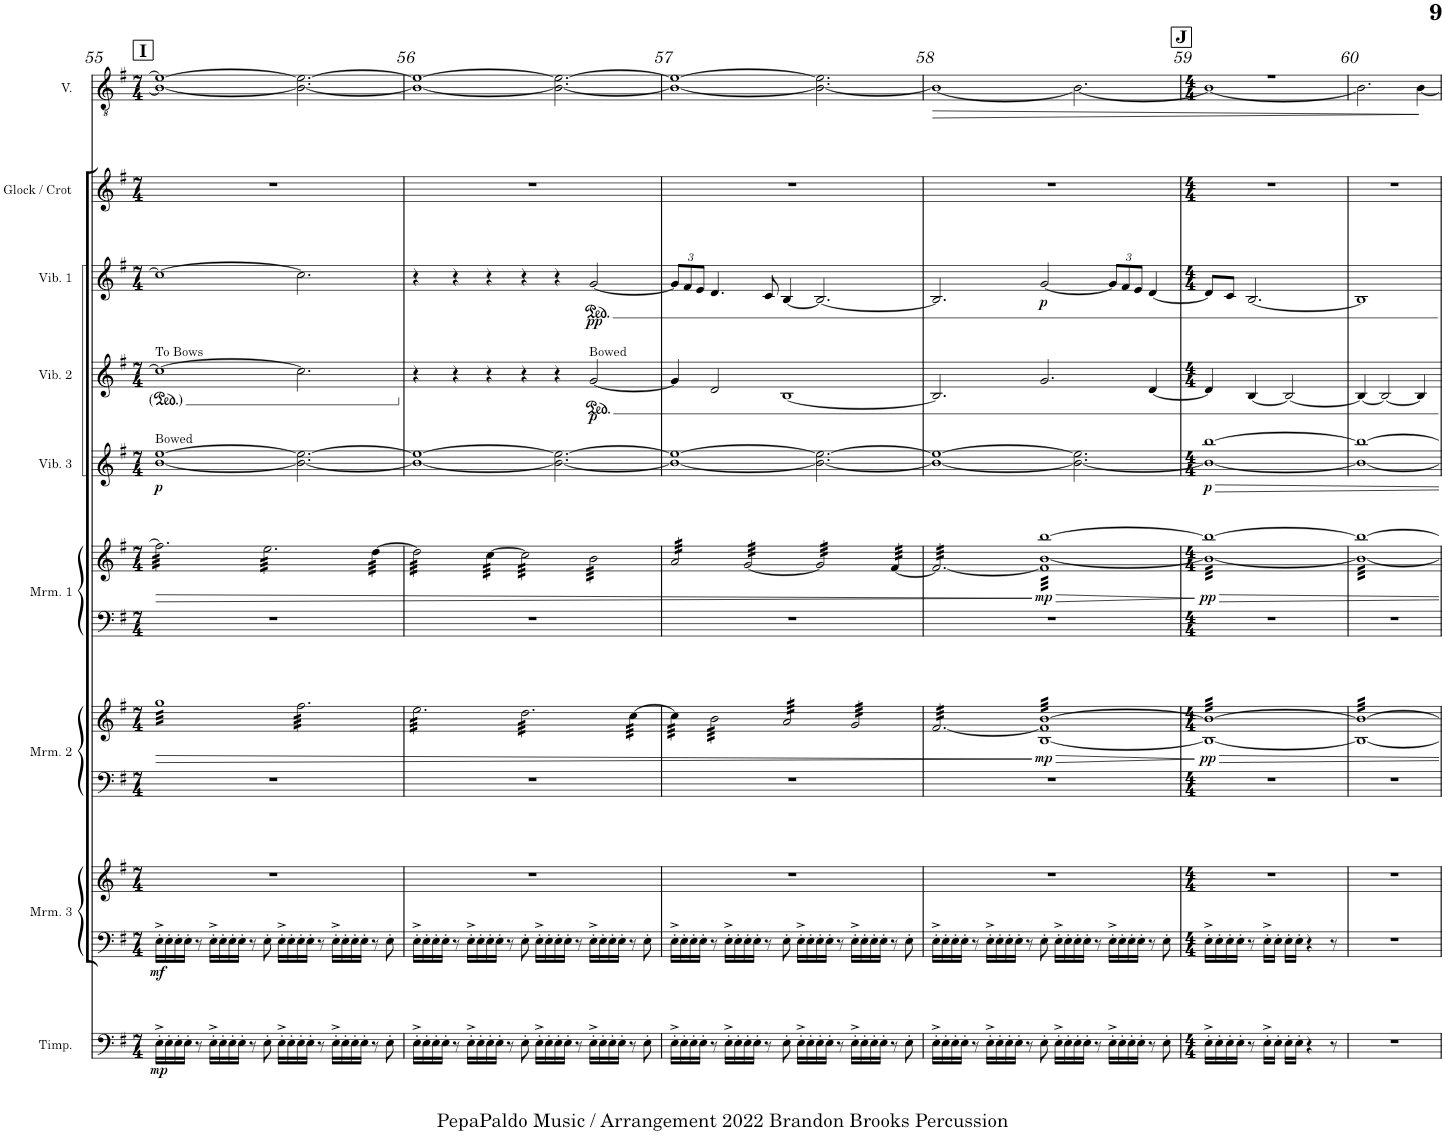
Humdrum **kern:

**kern	**dynam	**kern	**kern	**dynam	**kern	**kern	**dynam	**kern	**kern	**dynam	**kern	**dynam	**kern	**dynam	**kern	**dynam	**kern	**kern	**dynam
*part9	*part9	*part8	*part8	*part8	*part7	*part7	*part7	*part6	*part6	*part6	*part5	*part5	*part4	*part4	*part3	*part3	*part2	*part1	*part1
*staff12	*staff12	*staff11	*staff10	*staff10/11	*staff9	*staff8	*staff8/9	*staff7	*staff6	*staff6/7	*staff5	*staff5	*staff4	*staff4	*staff3	*staff3	*staff2	*staff1	*staff1
*I"Timpani	*	*I"Marimba 3	*	*	*I"Marimba 2	*	*	*I"Marimba 1	*	*	*I"Vibraphone 3	*	*I"Vibraphone 2	*	*I"Vibraphone 1	*	*I"Glock / Crot	*I"Voice	*
*I'Timp.	*	*I'Mrm. 3	*	*	*I'Mrm. 2	*	*	*I'Mrm. 1	*	*	*I'Vib. 3	*	*I'Vib. 2	*	*I'Vib. 1	*	*I'Glock / Crot	*I'V.	*
!!LO:PB:g=z
*clefF4	*	*clefF4	*clefG2	*	*clefF4	*clefG2	*	*clefF4	*clefG2	*	*clefG2	*	*clefG2	*	*clefG2	*	*clefG2	*clefGv2	*
*	*	*	*	*	*	*	*	*	*	*	*	*	*	*	*	*	*Trd-14c-24	*	*
*k[f#]	*	*k[f#]	*k[f#]	*	*k[f#]	*k[f#]	*	*k[f#]	*k[f#]	*	*k[f#]	*	*k[f#]	*	*k[f#]	*	*k[f#]	*k[f#]	*
*M7/4	*	*M7/4	*M7/4	*	*M7/4	*M7/4	*	*M7/4	*M7/4	*	*M7/4	*	*M7/4	*	*M7/4	*	*M7/4	*M7/4	*
!!LO:REH:place=s1:a:B:cj:fs=14:t=I
=55	=55	=55	=55	=55	=55	=55	=55	=55	=55	=55	=55	=55	=55	=55	=55	=55	=55	=55	=55
!	!	!	!	!	!	!	!	!	!	!	!	!	!LO:TX:a:t=To Bows	!	!	!	!	!	!
!	!	!	!	!	!	!	!	!	!	!	!LO:TX:a:t=Bowed	!	!	!	!	!	!	!	!
!	!LO:DY:b	!	!	!LO:DY:b=2	!	!	!LO:HP:b	!	!	!LO:HP:b	!	!LO:DY:b	!	!	!	!	!	!	!
*	*	*	*	*	*	*	*	*	*	*	*	*	*	*	*	*	*	*^	*
*	*	*	*	*	*	*tremolo	*	*	*	*	*	*	*	*	*	*	*	*	*	*
*	*	*	*	*	*	*	*	*	*tremolo	*	*	*	*	*	*	*	*	*	*	*
16E'^\LL	mp	16E'^\LL	1..r	mf	1..r	32ggLLL	>	1..r	32ff#\]LLL	>	[1b [1ee	p	1cc_	.	1cc_	.	1..r	1e_	1B_	.
.	.	.	.	.	.	32gg	.	.	32ff#\	.	.	.	.	.	.	.	.	.	.	.
16E'\	.	16E'\	.	.	.	32gg	.	.	32ff#\	.	.	.	.	.	.	.	.	.	.	.
.	.	.	.	.	.	32gg	.	.	32ff#\	.	.	.	.	.	.	.	.	.	.	.
16E'\	.	16E'\	.	.	.	32gg	.	.	32ff#\	.	.	.	.	.	.	.	.	.	.	.
.	.	.	.	.	.	32gg	.	.	32ff#\	.	.	.	.	.	.	.	.	.	.	.
16E'\JJ	.	16E'\JJ	.	.	.	32gg	.	.	32ff#\	.	.	.	.	.	.	.	.	.	.	.
.	.	.	.	.	.	32gg	.	.	32ff#\	.	.	.	.	.	.	.	.	.	.	.
8r	.	8r	.	.	.	32gg	.	.	32ff#\	.	.	.	.	.	.	.	.	.	.	.
.	.	.	.	.	.	32gg	.	.	32ff#\	.	.	.	.	.	.	.	.	.	.	.
.	.	.	.	.	.	32gg	.	.	32ff#\	.	.	.	.	.	.	.	.	.	.	.
.	.	.	.	.	.	32gg	.	.	32ff#\	.	.	.	.	.	.	.	.	.	.	.
16E'^\LL	.	16E'^\LL	.	.	.	32gg	.	.	32ff#\	.	.	.	.	.	.	.	.	.	.	.
.	.	.	.	.	.	32gg	.	.	32ff#\	.	.	.	.	.	.	.	.	.	.	.
16E'\	.	16E'\	.	.	.	32gg	.	.	32ff#\	.	.	.	.	.	.	.	.	.	.	.
.	.	.	.	.	.	32gg	.	.	32ff#\	.	.	.	.	.	.	.	.	.	.	.
16E'\	.	16E'\	.	.	.	32gg	.	.	32ff#\	.	.	.	.	.	.	.	.	.	.	.
.	.	.	.	.	.	32gg	.	.	32ff#\	.	.	.	.	.	.	.	.	.	.	.
16E'\JJ	.	16E'\JJ	.	.	.	32gg	.	.	32ff#\	.	.	.	.	.	.	.	.	.	.	.
.	.	.	.	.	.	32gg	.	.	32ff#\	.	.	.	.	.	.	.	.	.	.	.
8r	.	8r	.	.	.	32gg	.	.	32ff#\	.	.	.	.	.	.	.	.	.	.	.
.	.	.	.	.	.	32gg	.	.	32ff#\	.	.	.	.	.	.	.	.	.	.	.
.	.	.	.	.	.	32gg	.	.	32ff#\	.	.	.	.	.	.	.	.	.	.	.
.	.	.	.	.	.	32gg	.	.	32ff#\JJJ	.	.	.	.	.	.	.	.	.	.	.
8E'\	.	8E'\	.	.	.	32gg	.	.	32ee\LLL	.	.	.	.	.	.	.	.	.	.	.
.	.	.	.	.	.	32gg	.	.	32ee\	.	.	.	.	.	.	.	.	.	.	.
.	.	.	.	.	.	32gg	.	.	32ee\	.	.	.	.	.	.	.	.	.	.	.
.	.	.	.	.	.	32gg	.	.	32ee\	.	.	.	.	.	.	.	.	.	.	.
16E'^\LL	.	16E'^\LL	.	.	.	32gg	.	.	32ee\	.	.	.	.	.	.	.	.	.	.	.
.	.	.	.	.	.	32gg	.	.	32ee\	.	.	.	.	.	.	.	.	.	.	.
16E'\	.	16E'\	.	.	.	32gg	.	.	32ee\	.	.	.	.	.	.	.	.	.	.	.
.	.	.	.	.	.	32ggJJJ	.	.	32ee\	.	.	.	.	.	.	.	.	.	.	.
16E'\	.	16E'\	.	.	.	32ff#\LLL	.	.	32ee\	.	2.b\_ 2.ee\_	.	2.cc\]	.	2.cc\]	.	.	2.B\_ 2.e\_	2.ryy	.
.	.	.	.	.	.	32ff#\	.	.	32ee\	.	.	.	.	.	.	.	.	.	.	.
16E'\JJ	.	16E'\JJ	.	.	.	32ff#\	.	.	32ee\	.	.	.	.	.	.	.	.	.	.	.
.	.	.	.	.	.	32ff#\	.	.	32ee\	.	.	.	.	.	.	.	.	.	.	.
8r	.	8r	.	.	.	32ff#\	.	.	32ee\	.	.	.	.	.	.	.	.	.	.	.
.	.	.	.	.	.	32ff#\	.	.	32ee\	.	.	.	.	.	.	.	.	.	.	.
.	.	.	.	.	.	32ff#\	.	.	32ee\	.	.	.	.	.	.	.	.	.	.	.
.	.	.	.	.	.	32ff#\	.	.	32ee\	.	.	.	.	.	.	.	.	.	.	.
16E'^\LL	.	16E'^\LL	.	.	.	32ff#\	.	.	32ee\	.	.	.	.	.	.	.	.	.	.	.
.	.	.	.	.	.	32ff#\	.	.	32ee\	.	.	.	.	.	.	.	.	.	.	.
16E'\	.	16E'\	.	.	.	32ff#\	.	.	32ee\	.	.	.	.	.	.	.	.	.	.	.
.	.	.	.	.	.	32ff#\	.	.	32ee\	.	.	.	.	.	.	.	.	.	.	.
16E'\	.	16E'\	.	.	.	32ff#\	.	.	32ee\	.	.	.	.	.	.	.	.	.	.	.
.	.	.	.	.	.	32ff#\	.	.	32ee\	.	.	.	.	.	.	.	.	.	.	.
16E'\JJ	.	16E'\JJ	.	.	.	32ff#\	.	.	32ee\	.	.	.	.	.	.	.	.	.	.	.
.	.	.	.	.	.	32ff#\	.	.	32ee\JJJ	.	.	.	.	.	.	.	.	.	.	.
8r	.	8r	.	.	.	32ff#\	.	.	[32dd\LLL	.	.	.	.	.	.	.	.	.	.	.
.	.	.	.	.	.	32ff#\	.	.	32dd\	.	.	.	.	.	.	.	.	.	.	.
.	.	.	.	.	.	32ff#\	.	.	32dd\	.	.	.	.	.	.	.	.	.	.	.
.	.	.	.	.	.	32ff#\	.	.	32dd\	.	.	.	.	.	.	.	.	.	.	.
8E'\	.	8E'\	.	.	.	32ff#\	.	.	32dd\	.	.	.	.	.	.	.	.	.	.	.
.	.	.	.	.	.	32ff#\	.	.	32dd\	.	.	.	.	.	.	.	.	.	.	.
.	.	.	.	.	.	32ff#\	.	.	32dd\	.	.	.	.	.	.	.	.	.	.	.
.	.	.	.	.	.	32ff#\JJJ	.	.	32dd\JJJ	.	.	.	.	.	.	.	.	.	.	.
=56	=56	=56	=56	=56	=56	=56	=56	=56	=56	=56	=56	=56	=56	=56	=56	=56	=56	=56	=56	=56
16E'^\LL	.	16E'^\LL	1..r	.	1..r	32ee\LLL	.	1..r	32dd\]LLL	.	1b_ 1ee_	.	4r	.	4r	.	1..r	1e_	1B_	.
.	.	.	.	.	.	32ee\	.	.	32dd\	.	.	.	.	.	.	.	.	.	.	.
16E'\	.	16E'\	.	.	.	32ee\	.	.	32dd\	.	.	.	.	.	.	.	.	.	.	.
.	.	.	.	.	.	32ee\	.	.	32dd\	.	.	.	.	.	.	.	.	.	.	.
16E'\	.	16E'\	.	.	.	32ee\	.	.	32dd\	.	.	.	.	.	.	.	.	.	.	.
.	.	.	.	.	.	32ee\	.	.	32dd\	.	.	.	.	.	.	.	.	.	.	.
16E'\JJ	.	16E'\JJ	.	.	.	32ee\	.	.	32dd\	.	.	.	.	.	.	.	.	.	.	.
.	.	.	.	.	.	32ee\	.	.	32dd\	.	.	.	.	.	.	.	.	.	.	.
8r	.	8r	.	.	.	32ee\	.	.	32dd\	.	.	.	4r	.	4r	.	.	.	.	.
.	.	.	.	.	.	32ee\	.	.	32dd\	.	.	.	.	.	.	.	.	.	.	.
.	.	.	.	.	.	32ee\	.	.	32dd\	.	.	.	.	.	.	.	.	.	.	.
.	.	.	.	.	.	32ee\	.	.	32dd\	.	.	.	.	.	.	.	.	.	.	.
16E'^\LL	.	16E'^\LL	.	.	.	32ee\	.	.	32dd\	.	.	.	.	.	.	.	.	.	.	.
.	.	.	.	.	.	32ee\	.	.	32dd\	.	.	.	.	.	.	.	.	.	.	.
16E'\	.	16E'\	.	.	.	32ee\	.	.	32dd\	.	.	.	.	.	.	.	.	.	.	.
.	.	.	.	.	.	32ee\	.	.	32dd\JJJ	.	.	.	.	.	.	.	.	.	.	.
16E'\	.	16E'\	.	.	.	32ee\	.	.	[32cc\LLL	.	.	.	4r	.	4r	.	.	.	.	.
.	.	.	.	.	.	32ee\	.	.	32cc\	.	.	.	.	.	.	.	.	.	.	.
16E'\JJ	.	16E'\JJ	.	.	.	32ee\	.	.	32cc\	.	.	.	.	.	.	.	.	.	.	.
.	.	.	.	.	.	32ee\	.	.	32cc\	.	.	.	.	.	.	.	.	.	.	.
8r	.	8r	.	.	.	32ee\	.	.	32cc\	.	.	.	.	.	.	.	.	.	.	.
.	.	.	.	.	.	32ee\	.	.	32cc\	.	.	.	.	.	.	.	.	.	.	.
.	.	.	.	.	.	32ee\	.	.	32cc\	.	.	.	.	.	.	.	.	.	.	.
.	.	.	.	.	.	32ee\JJJ	.	.	32cc\JJJ	.	.	.	.	.	.	.	.	.	.	.
8E'\	.	8E'\	.	.	.	32dd\LLL	.	.	32cc\]LLL	.	.	.	4r	.	4r	.	.	.	.	.
.	.	.	.	.	.	32dd\	.	.	32cc\	.	.	.	.	.	.	.	.	.	.	.
.	.	.	.	.	.	32dd\	.	.	32cc\	.	.	.	.	.	.	.	.	.	.	.
.	.	.	.	.	.	32dd\	.	.	32cc\	.	.	.	.	.	.	.	.	.	.	.
16E'^\LL	.	16E'^\LL	.	.	.	32dd\	.	.	32cc\	.	.	.	.	.	.	.	.	.	.	.
.	.	.	.	.	.	32dd\	.	.	32cc\	.	.	.	.	.	.	.	.	.	.	.
16E'\	.	16E'\	.	.	.	32dd\	.	.	32cc\	.	.	.	.	.	.	.	.	.	.	.
.	.	.	.	.	.	32dd\	.	.	32cc\	.	.	.	.	.	.	.	.	.	.	.
16E'\	.	16E'\	.	.	.	32dd\	.	.	32cc\	.	2.b\_ 2.ee\_	.	4r	.	4r	.	.	2.B\_ 2.e\_	2.ryy	.
.	.	.	.	.	.	32dd\	.	.	32cc\	.	.	.	.	.	.	.	.	.	.	.
16E'\JJ	.	16E'\JJ	.	.	.	32dd\	.	.	32cc\	.	.	.	.	.	.	.	.	.	.	.
.	.	.	.	.	.	32dd\	.	.	32cc\	.	.	.	.	.	.	.	.	.	.	.
8r	.	8r	.	.	.	32dd\	.	.	32cc\	.	.	.	.	.	.	.	.	.	.	.
.	.	.	.	.	.	32dd\	.	.	32cc\	.	.	.	.	.	.	.	.	.	.	.
.	.	.	.	.	.	32dd\	.	.	32cc\	.	.	.	.	.	.	.	.	.	.	.
.	.	.	.	.	.	32dd\	.	.	32cc\JJJ	.	.	.	.	.	.	.	.	.	.	.
!	!	!	!	!	!	!	!	!	!	!	!	!	!LO:TX:a:t=Bowed	!	!	!	!	!	!	!
!	!	!	!	!	!	!	!	!	!	!	!	!	!	!LO:DY:b	!	!LO:DY:b	!	!	!	!
16E'^\LL	.	16E'^\LL	.	.	.	32dd\	.	.	32b\LLL	.	.	.	[2g/	p	[2g/	pp	.	.	.	.
.	.	.	.	.	.	32dd\	.	.	32b\	.	.	.	.	.	.	.	.	.	.	.
16E'\	.	16E'\	.	.	.	32dd\	.	.	32b\	.	.	.	.	.	.	.	.	.	.	.
.	.	.	.	.	.	32dd\	.	.	32b\	.	.	.	.	.	.	.	.	.	.	.
16E'\	.	16E'\	.	.	.	32dd\	.	.	32b\	.	.	.	.	.	.	.	.	.	.	.
.	.	.	.	.	.	32dd\	.	.	32b\	.	.	.	.	.	.	.	.	.	.	.
16E'\JJ	.	16E'\JJ	.	.	.	32dd\	.	.	32b\	.	.	.	.	.	.	.	.	.	.	.
.	.	.	.	.	.	32dd\JJJ	.	.	32b\	.	.	.	.	.	.	.	.	.	.	.
8r	.	8r	.	.	.	[32cc\LLL	.	.	32b\	.	.	.	.	.	.	.	.	.	.	.
.	.	.	.	.	.	32cc\	.	.	32b\	.	.	.	.	.	.	.	.	.	.	.
.	.	.	.	.	.	32cc\	.	.	32b\	.	.	.	.	.	.	.	.	.	.	.
.	.	.	.	.	.	32cc\	.	.	32b\	.	.	.	.	.	.	.	.	.	.	.
8E'\	.	8E'\	.	.	.	32cc\	.	.	32b\	.	.	.	.	.	.	.	.	.	.	.
.	.	.	.	.	.	32cc\	.	.	32b\	.	.	.	.	.	.	.	.	.	.	.
.	.	.	.	.	.	32cc\	.	.	32b\	.	.	.	.	.	.	.	.	.	.	.
.	.	.	.	.	.	32cc\JJJ	.	.	32b\JJJ	.	.	.	.	.	.	.	.	.	.	.
=57	=57	=57	=57	=57	=57	=57	=57	=57	=57	=57	=57	=57	=57	=57	=57	=57	=57	=57	=57	=57
*	*	*	*	*	*	*	*	*	*	*	*	*	*	*	*Xbrackettup	*	*	*	*	*
16E'^\LL	.	16E'^\LL	1..r	.	1..r	32cc\]LLL	.	1..r	32a/LLL	.	1b_ 1ee_	.	4g/]	.	12g/L]	.	1..r	1e_	1B_	.
.	.	.	.	.	.	32cc\	.	.	32a/	.	.	.	.	.	.	.	.	.	.	.
16E'\	.	16E'\	.	.	.	32cc\	.	.	32a/	.	.	.	.	.	.	.	.	.	.	.
.	.	.	.	.	.	.	.	.	.	.	.	.	.	.	12f#/	.	.	.	.	.
.	.	.	.	.	.	32cc\	.	.	32a/	.	.	.	.	.	.	.	.	.	.	.
16E'\	.	16E'\	.	.	.	32cc\	.	.	32a/	.	.	.	.	.	.	.	.	.	.	.
.	.	.	.	.	.	32cc\	.	.	32a/	.	.	.	.	.	.	.	.	.	.	.
.	.	.	.	.	.	.	.	.	.	.	.	.	.	.	12e/J	.	.	.	.	.
16E'\JJ	.	16E'\JJ	.	.	.	32cc\	.	.	32a/	.	.	.	.	.	.	.	.	.	.	.
.	.	.	.	.	.	32cc\JJJ	.	.	32a/	.	.	.	.	.	.	.	.	.	.	.
8r	.	8r	.	.	.	32b\LLL	.	.	32a/	.	.	.	2d/	.	4.d/	.	.	.	.	.
.	.	.	.	.	.	32b\	.	.	32a/	.	.	.	.	.	.	.	.	.	.	.
.	.	.	.	.	.	32b\	.	.	32a/	.	.	.	.	.	.	.	.	.	.	.
.	.	.	.	.	.	32b\	.	.	32a/	.	.	.	.	.	.	.	.	.	.	.
16E'^\LL	.	16E'^\LL	.	.	.	32b\	.	.	32a/	.	.	.	.	.	.	.	.	.	.	.
.	.	.	.	.	.	32b\	.	.	32a/	.	.	.	.	.	.	.	.	.	.	.
16E'\	.	16E'\	.	.	.	32b\	.	.	32a/	.	.	.	.	.	.	.	.	.	.	.
.	.	.	.	.	.	32b\	.	.	32a/JJJ	.	.	.	.	.	.	.	.	.	.	.
16E'\	.	16E'\	.	.	.	32b\	.	.	[32g/LLL	.	.	.	.	.	.	.	.	.	.	.
.	.	.	.	.	.	32b\	.	.	32g/	.	.	.	.	.	.	.	.	.	.	.
16E'\JJ	.	16E'\JJ	.	.	.	32b\	.	.	32g/	.	.	.	.	.	.	.	.	.	.	.
.	.	.	.	.	.	32b\	.	.	32g/	.	.	.	.	.	.	.	.	.	.	.
8r	.	8r	.	.	.	32b\	.	.	32g/	.	.	.	.	.	8c/	.	.	.	.	.
.	.	.	.	.	.	32b\	.	.	32g/	.	.	.	.	.	.	.	.	.	.	.
.	.	.	.	.	.	32b\	.	.	32g/	.	.	.	.	.	.	.	.	.	.	.
.	.	.	.	.	.	32b\JJJ	.	.	32g/	.	.	.	.	.	.	.	.	.	.	.
8E'\	.	8E'\	.	.	.	32a/LLL	.	.	32g/	.	.	.	[1B	.	[4B/	.	.	.	.	.
.	.	.	.	.	.	32a/	.	.	32g/	.	.	.	.	.	.	.	.	.	.	.
.	.	.	.	.	.	32a/	.	.	32g/	.	.	.	.	.	.	.	.	.	.	.
.	.	.	.	.	.	32a/	.	.	32g/	.	.	.	.	.	.	.	.	.	.	.
16E'^\LL	.	16E'^\LL	.	.	.	32a/	.	.	32g/	.	.	.	.	.	.	.	.	.	.	.
.	.	.	.	.	.	32a/	.	.	32g/	.	.	.	.	.	.	.	.	.	.	.
16E'\	.	16E'\	.	.	.	32a/	.	.	32g/	.	.	.	.	.	.	.	.	.	.	.
.	.	.	.	.	.	32a/	.	.	32g/JJJ	.	.	.	.	.	.	.	.	.	.	.
16E'\	.	16E'\	.	.	.	32a/	.	.	32g/]LLL	.	2.b\_ 2.ee\_	.	.	.	2.B/_	.	.	2.B\_ 2.e\]	2.ryy	.
.	.	.	.	.	.	32a/	.	.	32g/	.	.	.	.	.	.	.	.	.	.	.
16E'\JJ	.	16E'\JJ	.	.	.	32a/	.	.	32g/	.	.	.	.	.	.	.	.	.	.	.
.	.	.	.	.	.	32a/	.	.	32g/	.	.	.	.	.	.	.	.	.	.	.
8r	.	8r	.	.	.	32a/	.	.	32g/	.	.	.	.	.	.	.	.	.	.	.
.	.	.	.	.	.	32a/	.	.	32g/	.	.	.	.	.	.	.	.	.	.	.
.	.	.	.	.	.	32a/	.	.	32g/	.	.	.	.	.	.	.	.	.	.	.
.	.	.	.	.	.	32a/JJJ	.	.	32g/	.	.	.	.	.	.	.	.	.	.	.
16E'^\LL	.	16E'^\LL	.	.	.	32g/LLL	.	.	32g/	.	.	.	.	.	.	.	.	.	.	.
.	.	.	.	.	.	32g/	.	.	32g/	.	.	.	.	.	.	.	.	.	.	.
16E'\	.	16E'\	.	.	.	32g/	.	.	32g/	.	.	.	.	.	.	.	.	.	.	.
.	.	.	.	.	.	32g/	.	.	32g/	.	.	.	.	.	.	.	.	.	.	.
16E'\	.	16E'\	.	.	.	32g/	.	.	32g/	.	.	.	.	.	.	.	.	.	.	.
.	.	.	.	.	.	32g/	.	.	32g/	.	.	.	.	.	.	.	.	.	.	.
16E'\JJ	.	16E'\JJ	.	.	.	32g/	.	.	32g/	.	.	.	.	.	.	.	.	.	.	.
.	.	.	.	.	.	32g/	.	.	32g/JJJ	.	.	.	.	.	.	.	.	.	.	.
8r	.	8r	.	.	.	32g/	.	.	[32f#/LLL	.	.	.	.	.	.	.	.	.	.	.
.	.	.	.	.	.	32g/	.	.	32f#/	.	.	.	.	.	.	.	.	.	.	.
.	.	.	.	.	.	32g/	.	.	32f#/	.	.	.	.	.	.	.	.	.	.	.
.	.	.	.	.	.	32g/	.	.	32f#/	.	.	.	.	.	.	.	.	.	.	.
8E'\	.	8E'\	.	.	.	32g/	.	.	32f#/	.	.	.	.	.	.	.	.	.	.	.
.	.	.	.	.	.	32g/	.	.	32f#/	.	.	.	.	.	.	.	.	.	.	.
.	.	.	.	.	.	32g/	.	.	32f#/	.	.	.	.	.	.	.	.	.	.	.
.	.	.	.	.	.	32g/JJJ	.	.	32f#/JJJ	.	.	.	.	.	.	.	.	.	.	.
=58	=58	=58	=58	=58	=58	=58	=58	=58	=58	=58	=58	=58	=58	=58	=58	=58	=58	=58	=58	=58
!	!	!	!	!	!	!	!	!	!	!	!	!	!	!	!	!	!	!	!	!LO:HP:b
16E'^\LL	.	16E'^\LL	1..r	.	1..r	[32f#/LLL	.	1..r	32f#/LLL	.	1b_ 1ee_	.	2.B/]	.	2.B/]	.	1..r	1ryy	1B_	>
.	.	.	.	.	.	32f#/	.	.	32f#/	.	.	.	.	.	.	.	.	.	.	.
16E'\	.	16E'\	.	.	.	32f#/	.	.	32f#/	.	.	.	.	.	.	.	.	.	.	.
.	.	.	.	.	.	32f#/	.	.	32f#/	.	.	.	.	.	.	.	.	.	.	.
16E'\	.	16E'\	.	.	.	32f#/	.	.	32f#/	.	.	.	.	.	.	.	.	.	.	.
.	.	.	.	.	.	32f#/	.	.	32f#/	.	.	.	.	.	.	.	.	.	.	.
16E'\JJ	.	16E'\JJ	.	.	.	32f#/	.	.	32f#/	.	.	.	.	.	.	.	.	.	.	.
.	.	.	.	.	.	32f#/	.	.	32f#/	.	.	.	.	.	.	.	.	.	.	.
8r	.	8r	.	.	.	32f#/	.	.	32f#/	.	.	.	.	.	.	.	.	.	.	.
.	.	.	.	.	.	32f#/	.	.	32f#/	.	.	.	.	.	.	.	.	.	.	.
.	.	.	.	.	.	32f#/	.	.	32f#/	.	.	.	.	.	.	.	.	.	.	.
.	.	.	.	.	.	32f#/	.	.	32f#/	.	.	.	.	.	.	.	.	.	.	.
16E'^\LL	.	16E'^\LL	.	.	.	32f#/	.	.	32f#/	.	.	.	.	.	.	.	.	.	.	.
.	.	.	.	.	.	32f#/	.	.	32f#/	.	.	.	.	.	.	.	.	.	.	.
16E'\	.	16E'\	.	.	.	32f#/	.	.	32f#/	.	.	.	.	.	.	.	.	.	.	.
.	.	.	.	.	.	32f#/	.	.	32f#/	.	.	.	.	.	.	.	.	.	.	.
16E'\	.	16E'\	.	.	.	32f#/	.	.	32f#/	.	.	.	.	.	.	.	.	.	.	.
.	.	.	.	.	.	32f#/	.	.	32f#/	.	.	.	.	.	.	.	.	.	.	.
16E'\JJ	.	16E'\JJ	.	.	.	32f#/	.	.	32f#/	.	.	.	.	.	.	.	.	.	.	.
.	.	.	.	.	.	32f#/	.	.	32f#/	.	.	.	.	.	.	.	.	.	.	.
8r	.	8r	.	.	.	32f#/	.	.	32f#/	.	.	.	.	.	.	.	.	.	.	.
.	.	.	.	.	.	32f#/	.	.	32f#/	.	.	.	.	.	.	.	.	.	.	.
.	.	.	.	.	.	32f#/	.	.	32f#/	.	.	.	.	.	.	.	.	.	.	.
.	.	.	.	.	.	32f#/JJJ	.	.	32f#/JJJ	.	.	.	.	.	.	.	.	.	.	.
!	!	!	!	!	!	!	!LO:HP:n=1:b	!	!	!LO:HP:n=1:b	!	!	!	!	!	!	!	!	!	!
!	!	!	!	!	!	!	!LO:DY:n=1:b	!	!	!LO:DY:n=1:b	!	!	!	!	!	!LO:DY:b	!	!	!	!
8E'\	.	8E'\	.	.	.	[32B 32f#] [32bLLL	] > mp	.	32f#] [32b [32bbLLL	] > mp	.	.	2.g/	.	[2g/	p	.	.	.	.
.	.	.	.	.	.	32B 32f# 32b	.	.	32f# 32b 32bb	.	.	.	.	.	.	.	.	.	.	.
.	.	.	.	.	.	32B 32f# 32b	.	.	32f# 32b 32bb	.	.	.	.	.	.	.	.	.	.	.
.	.	.	.	.	.	32B 32f# 32b	.	.	32f# 32b 32bb	.	.	.	.	.	.	.	.	.	.	.
16E'^\LL	.	16E'^\LL	.	.	.	32B 32f# 32b	.	.	32f# 32b 32bb	.	.	.	.	.	.	.	.	.	.	.
.	.	.	.	.	.	32B 32f# 32b	.	.	32f# 32b 32bb	.	.	.	.	.	.	.	.	.	.	.
16E'\	.	16E'\	.	.	.	32B 32f# 32b	.	.	32f# 32b 32bb	.	.	.	.	.	.	.	.	.	.	.
.	.	.	.	.	.	32B 32f# 32b	.	.	32f# 32b 32bb	.	.	.	.	.	.	.	.	.	.	.
16E'\	.	16E'\	.	.	.	32B 32f# 32b	.	.	32f# 32b 32bb	.	2.b\_ 2.ee\]	.	.	.	.	.	.	2.B\_	2.ryy	.
.	.	.	.	.	.	32B 32f# 32b	.	.	32f# 32b 32bb	.	.	.	.	.	.	.	.	.	.	.
16E'\JJ	.	16E'\JJ	.	.	.	32B 32f# 32b	.	.	32f# 32b 32bb	.	.	.	.	.	.	.	.	.	.	.
.	.	.	.	.	.	32B 32f# 32b	.	.	32f# 32b 32bb	.	.	.	.	.	.	.	.	.	.	.
8r	.	8r	.	.	.	32B 32f# 32b	.	.	32f# 32b 32bb	.	.	.	.	.	.	.	.	.	.	.
.	.	.	.	.	.	32B 32f# 32b	.	.	32f# 32b 32bb	.	.	.	.	.	.	.	.	.	.	.
.	.	.	.	.	.	32B 32f# 32b	.	.	32f# 32b 32bb	.	.	.	.	.	.	.	.	.	.	.
.	.	.	.	.	.	32B 32f# 32b	.	.	32f# 32b 32bb	.	.	.	.	.	.	.	.	.	.	.
16E'^\LL	.	16E'^\LL	.	.	.	32B 32f# 32b	.	.	32f# 32b 32bb	.	.	.	.	.	12g/L]	.	.	.	.	.
.	.	.	.	.	.	32B 32f# 32b	.	.	32f# 32b 32bb	.	.	.	.	.	.	.	.	.	.	.
16E'\	.	16E'\	.	.	.	32B 32f# 32b	.	.	32f# 32b 32bb	.	.	.	.	.	.	.	.	.	.	.
.	.	.	.	.	.	.	.	.	.	.	.	.	.	.	12f#/	.	.	.	.	.
.	.	.	.	.	.	32B 32f# 32b	.	.	32f# 32b 32bb	.	.	.	.	.	.	.	.	.	.	.
16E'\	.	16E'\	.	.	.	32B 32f# 32b	.	.	32f# 32b 32bb	.	.	.	.	.	.	.	.	.	.	.
.	.	.	.	.	.	32B 32f# 32b	.	.	32f# 32b 32bb	.	.	.	.	.	.	.	.	.	.	.
.	.	.	.	.	.	.	.	.	.	.	.	.	.	.	12e/J	.	.	.	.	.
16E'\JJ	.	16E'\JJ	.	.	.	32B 32f# 32b	.	.	32f# 32b 32bb	.	.	.	.	.	.	.	.	.	.	.
.	.	.	.	.	.	32B 32f# 32b	.	.	32f# 32b 32bb	.	.	.	.	.	.	.	.	.	.	.
8r	.	8r	.	.	.	32B 32f# 32b	.	.	32f# 32b 32bb	.	.	.	[4d/	.	[4d/	.	.	.	.	.
.	.	.	.	.	.	32B 32f# 32b	.	.	32f# 32b 32bb	.	.	.	.	.	.	.	.	.	.	.
.	.	.	.	.	.	32B 32f# 32b	.	.	32f# 32b 32bb	.	.	.	.	.	.	.	.	.	.	.
.	.	.	.	.	.	32B 32f# 32b	.	.	32f# 32b 32bb	.	.	.	.	.	.	.	.	.	.	.
8E'\	.	8E'\	.	.	.	32B 32f# 32b	.	.	32f# 32b 32bb	.	.	.	.	.	.	.	.	.	.	.
.	.	.	.	.	.	32B 32f# 32b	.	.	32f# 32b 32bb	.	.	.	.	.	.	.	.	.	.	.
.	.	.	.	.	.	32B 32f# 32b	.	.	32f# 32b 32bb	.	.	.	.	.	.	.	.	.	.	.
.	.	.	.	.	.	32B 32f# 32bJJJ	.	.	32f# 32b 32bbJJJ	.	.	.	.	.	.	.	.	.	.	.
*	*	*	*	*	*	*	*	*	*	*	*	*	*	*	*	*	*	*v	*v	*
.	.	.	.	.	.	.	]	.	.	]	.	.	.	.	.	.	.	.	.
!!LO:REH:place=s1:a:B:cj:fs=14:t=J
=59	=59	=59	=59	=59	=59	=59	=59	=59	=59	=59	=59	=59	=59	=59	=59	=59	=59	=59	=59
*M4/4	*	*M4/4	*M4/4	*	*M4/4	*M4/4	*	*M4/4	*M4/4	*	*M4/4	*	*M4/4	*	*M4/4	*	*M4/4	*M4/4	*
*	*	*	*	*	*	*	*	*	*	*	*	*	*	*	*	*	*	*^	*
!	!	!	!	!	!	!	!LO:DY:b	!	!	!LO:DY:b	!	!LO:DY:b	!	!	!	!	!	!	!	!
16E'^\LL	.	16E'^\LL	1r	.	1r	32B 32bLLL	pp	1r	32b 32bbLLL	pp	1b_ [1bb	p	4d/]	.	8d/L]	.	1r	1r	1B_	.
.	.	.	.	.	.	32B 32b	.	.	32b 32bb	.	.	.	.	.	.	.	.	.	.	.
16E'\	.	16E'\	.	.	.	32B 32b	.	.	32b 32bb	.	.	.	.	.	.	.	.	.	.	.
.	.	.	.	.	.	32B 32b	.	.	32b 32bb	.	.	.	.	.	.	.	.	.	.	.
16E'\	.	16E'\	.	.	.	32B 32b	.	.	32b 32bb	.	.	.	.	.	8c/J	.	.	.	.	.
.	.	.	.	.	.	32B 32b	.	.	32b 32bb	.	.	.	.	.	.	.	.	.	.	.
16E'\JJ	.	16E'\JJ	.	.	.	32B 32b	.	.	32b 32bb	.	.	.	.	.	.	.	.	.	.	.
.	.	.	.	.	.	32B 32b	.	.	32b 32bb	.	.	.	.	.	.	.	.	.	.	.
8r	.	8r	.	.	.	32B 32b	.	.	32b 32bb	.	.	.	[4B/	.	[2.B/	.	.	.	.	.
.	.	.	.	.	.	32B 32b	.	.	32b 32bb	.	.	.	.	.	.	.	.	.	.	.
.	.	.	.	.	.	32B 32b	.	.	32b 32bb	.	.	.	.	.	.	.	.	.	.	.
.	.	.	.	.	.	32B 32b	.	.	32b 32bb	.	.	.	.	.	.	.	.	.	.	.
16E'^\LL	.	16E'^\LL	.	.	.	32B 32b	.	.	32b 32bb	.	.	.	.	.	.	.	.	.	.	.
.	.	.	.	.	.	32B 32b	.	.	32b 32bb	.	.	.	.	.	.	.	.	.	.	.
16E'\JJ	.	16E'\JJ	.	.	.	32B 32b	.	.	32b 32bb	.	.	.	.	.	.	.	.	.	.	.
.	.	.	.	.	.	32B 32b	.	.	32b 32bb	.	.	.	.	.	.	.	.	.	.	.
16E'\LL	.	16E'\LL	.	.	.	32B 32b	.	.	32b 32bb	.	.	.	2B/_	.	.	.	.	.	.	.
.	.	.	.	.	.	32B 32b	.	.	32b 32bb	.	.	.	.	.	.	.	.	.	.	.
16E'\JJ	.	16E'\JJ	.	.	.	32B 32b	.	.	32b 32bb	.	.	.	.	.	.	.	.	.	.	.
.	.	.	.	.	.	32B 32b	.	.	32b 32bb	.	.	.	.	.	.	.	.	.	.	.
4r	.	4r	.	.	.	32B 32b	.	.	32b 32bb	.	.	.	.	.	.	.	.	.	.	.
.	.	.	.	.	.	32B 32b	.	.	32b 32bb	.	.	.	.	.	.	.	.	.	.	.
.	.	.	.	.	.	32B 32b	.	.	32b 32bb	.	.	.	.	.	.	.	.	.	.	.
.	.	.	.	.	.	32B 32b	.	.	32b 32bb	.	.	.	.	.	.	.	.	.	.	.
.	.	.	.	.	.	32B 32b	.	.	32b 32bb	.	.	.	.	.	.	.	.	.	.	.
.	.	.	.	.	.	32B 32b	.	.	32b 32bb	.	.	.	.	.	.	.	.	.	.	.
.	.	.	.	.	.	32B 32b	.	.	32b 32bb	.	.	.	.	.	.	.	.	.	.	.
.	.	.	.	.	.	32B 32b	.	.	32b 32bb	.	.	.	.	.	.	.	.	.	.	.
8r	.	8r	.	.	.	32B 32b	.	.	32b 32bb	.	.	.	.	.	.	.	.	.	.	.
.	.	.	.	.	.	32B 32b	.	.	32b 32bb	.	.	.	.	.	.	.	.	.	.	.
.	.	.	.	.	.	32B 32b	.	.	32b 32bb	.	.	.	.	.	.	.	.	.	.	.
.	.	.	.	.	.	32B 32bJJJ	.	.	32b 32bbJJJ	.	.	.	.	.	.	.	.	.	.	.
=60	=60	=60	=60	=60	=60	=60	=60	=60	=60	=60	=60	=60	=60	=60	=60	=60	=60	=60	=60	=60
1r	.	1r	1r	.	1r	32B 32bLLL	.	1r	32b 32bbLLL	.	1b_ 1bb_	.	4B/_	.	1B]	.	1r	2.B\]	2.ryy	.
.	.	.	.	.	.	32B 32b	.	.	32b 32bb	.	.	.	.	.	.	.	.	.	.	.
.	.	.	.	.	.	32B 32b	.	.	32b 32bb	.	.	.	.	.	.	.	.	.	.	.
.	.	.	.	.	.	32B 32b	.	.	32b 32bb	.	.	.	.	.	.	.	.	.	.	.
.	.	.	.	.	.	32B 32b	.	.	32b 32bb	.	.	.	.	.	.	.	.	.	.	.
.	.	.	.	.	.	32B 32b	.	.	32b 32bb	.	.	.	.	.	.	.	.	.	.	.
.	.	.	.	.	.	32B 32b	.	.	32b 32bb	.	.	.	.	.	.	.	.	.	.	.
.	.	.	.	.	.	32B 32b	.	.	32b 32bb	.	.	.	.	.	.	.	.	.	.	.
.	.	.	.	.	.	32B 32b	.	.	32b 32bb	.	.	.	2B/_	.	.	.	.	.	.	.
.	.	.	.	.	.	32B 32b	.	.	32b 32bb	.	.	.	.	.	.	.	.	.	.	.
.	.	.	.	.	.	32B 32b	.	.	32b 32bb	.	.	.	.	.	.	.	.	.	.	.
.	.	.	.	.	.	32B 32b	.	.	32b 32bb	.	.	.	.	.	.	.	.	.	.	.
.	.	.	.	.	.	32B 32b	.	.	32b 32bb	.	.	.	.	.	.	.	.	.	.	.
.	.	.	.	.	.	32B 32b	.	.	32b 32bb	.	.	.	.	.	.	.	.	.	.	.
.	.	.	.	.	.	32B 32b	.	.	32b 32bb	.	.	.	.	.	.	.	.	.	.	.
.	.	.	.	.	.	32B 32b	.	.	32b 32bb	.	.	.	.	.	.	.	.	.	.	.
.	.	.	.	.	.	32B 32b	.	.	32b 32bb	.	.	.	.	.	.	.	.	.	.	.
.	.	.	.	.	.	32B 32b	.	.	32b 32bb	.	.	.	.	.	.	.	.	.	.	.
.	.	.	.	.	.	32B 32b	.	.	32b 32bb	.	.	.	.	.	.	.	.	.	.	.
.	.	.	.	.	.	32B 32b	.	.	32b 32bb	.	.	.	.	.	.	.	.	.	.	.
.	.	.	.	.	.	32B 32b	.	.	32b 32bb	.	.	.	.	.	.	.	.	.	.	.
.	.	.	.	.	.	32B 32b	.	.	32b 32bb	.	.	.	.	.	.	.	.	.	.	.
.	.	.	.	.	.	32B 32b	.	.	32b 32bb	.	.	.	.	.	.	.	.	.	.	.
.	.	.	.	.	.	32B 32b	.	.	32b 32bb	.	.	.	.	.	.	.	.	.	.	.
.	.	.	.	.	.	32B 32b	.	.	32b 32bb	.	.	.	4B/]	.	.	.	.	4ryy	[4B\	]
.	.	.	.	.	.	32B 32b	.	.	32b 32bb	.	.	.	.	.	.	.	.	.	.	.
.	.	.	.	.	.	32B 32b	.	.	32b 32bb	.	.	.	.	.	.	.	.	.	.	.
.	.	.	.	.	.	32B 32b	.	.	32b 32bb	.	.	.	.	.	.	.	.	.	.	.
.	.	.	.	.	.	32B 32b	.	.	32b 32bb	.	.	.	.	.	.	.	.	.	.	.
.	.	.	.	.	.	32B 32b	.	.	32b 32bb	.	.	.	.	.	.	.	.	.	.	.
.	.	.	.	.	.	32B 32b	.	.	32b 32bb	.	.	.	.	.	.	.	.	.	.	.
.	.	.	.	.	.	32B 32bJJJ	.	.	32b 32bbJJJ	.	.	.	.	.	.	.	.	.	.	.
*	*	*	*	*	*	*	*	*	*Xtremolo	*	*	*	*	*	*	*	*	*	*	*
*	*	*	*	*	*	*Xtremolo	*	*	*	*	*	*	*	*	*	*	*	*	*	*
*	*	*	*	*	*	*	*	*	*	*	*	*	*	*	*	*	*	*v	*v	*
=	=	=	=	=	=	=	=	=	=	=	=	=	=	=	=	=	=	=	=
*-	*-	*-	*-	*-	*-	*-	*-	*-	*-	*-	*-	*-	*-	*-	*-	*-	*-	*-	*-
